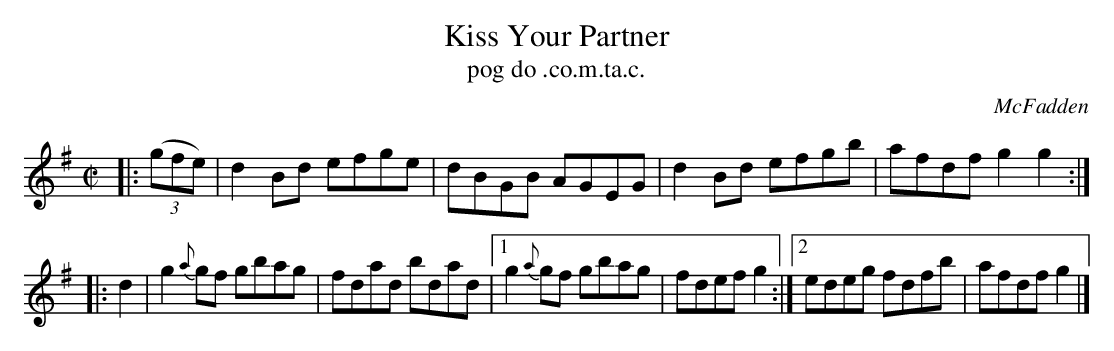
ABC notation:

X:1
T: Kiss Your Partner
T: pog do .co.m.ta.c.
O: McFadden
M: C|
L: 1/8
K: G
|: (3(gfe) | d2Bd efge | dBGB AGEG | d2Bd efgb | afdf g2g2 :|
|: d2 | g2{a}gf gbag | fdad bdad |1 g2{a}gf gbag | fdef g2 :|2 edeg fdfb | afdf g2 |]
